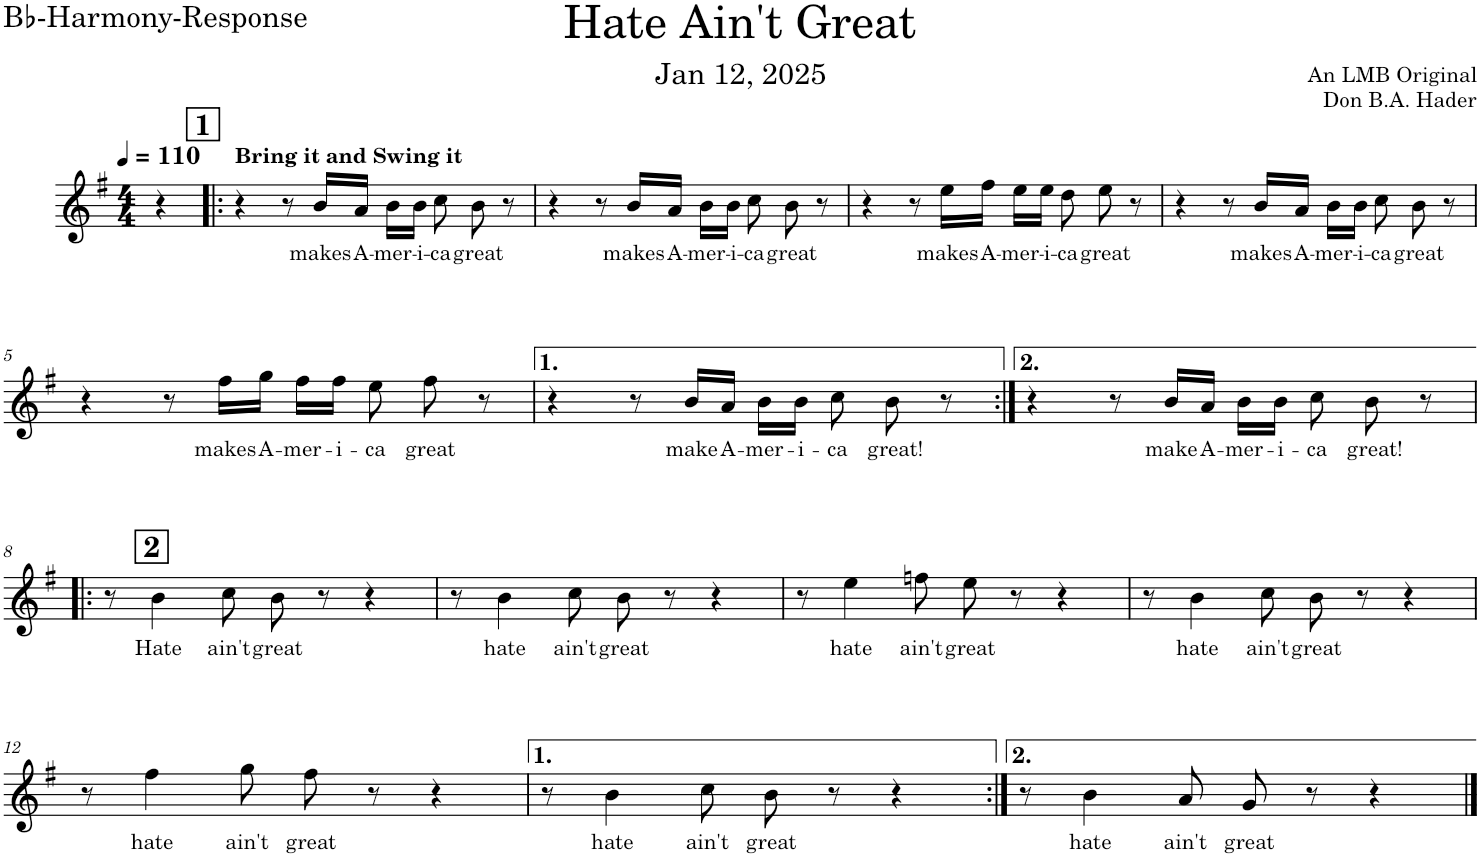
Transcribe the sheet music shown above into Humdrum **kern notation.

**kern	**text
*part1	*part1
*staff1	*staff1
*I"Bb-2 - Response	*
*I'Bb-2 (R)	*
*clefG2	*
*Trd1c2	*
*k[f#]	*
*M4/4	*
=	=
4r	.
=1!|:	=1!|:
4r	.
8r	.
!	!LO:LY:b
16b/LL	makes
!	!LO:LY:b
16a/JJ	A-
!	!LO:LY:b
16b\LL	-mer-
!	!LO:LY:b
16b\JJ	-i-
!	!LO:LY:b
8cc\	-ca
!	!LO:LY:b
8b\	great
8r	.
=2	=2
4r	.
8r	.
!	!LO:LY:b
16b/LL	makes
!	!LO:LY:b
16a/JJ	A-
!	!LO:LY:b
16b\LL	-mer-
!	!LO:LY:b
16b\JJ	-i-
!	!LO:LY:b
8cc\	-ca
!	!LO:LY:b
8b\	great
8r	.
=3	=3
4r	.
8r	.
!	!LO:LY:b
16ee\LL	makes
!	!LO:LY:b
16ff#\JJ	A-
!	!LO:LY:b
16ee\LL	-mer-
!	!LO:LY:b
16ee\JJ	-i-
!	!LO:LY:b
8dd\	-ca
!	!LO:LY:b
8ee\	great
8r	.
=4	=4
4r	.
8r	.
!	!LO:LY:b
16b/LL	makes
!	!LO:LY:b
16a/JJ	A-
!	!LO:LY:b
16b\LL	-mer-
!	!LO:LY:b
16b\JJ	-i-
!	!LO:LY:b
8cc\	-ca
!	!LO:LY:b
8b\	great
8r	.
!!LO:LB:g=z
=5	=5
4r	.
8r	.
!	!LO:LY:b
16ff#\LL	makes
!	!LO:LY:b
16gg\JJ	A-
!	!LO:LY:b
16ff#\LL	-mer-
!	!LO:LY:b
16ff#\JJ	-i-
!	!LO:LY:b
8ee\	-ca
!	!LO:LY:b
8ff#\	great
8r	.
=6	=6
4r	.
8r	.
!	!LO:LY:b
16b/LL	make
!	!LO:LY:b
16a/JJ	A-
!	!LO:LY:b
16b\LL	-mer-
!	!LO:LY:b
16b\JJ	-i-
!	!LO:LY:b
8cc\	-ca
!	!LO:LY:b
8b\	great!
8r	.
=7:|!	=7:|!
4r	.
8r	.
!	!LO:LY:b
16b/LL	make
!	!LO:LY:b
16a/JJ	A-
!	!LO:LY:b
16b\LL	-mer-
!	!LO:LY:b
16b\JJ	-i-
!	!LO:LY:b
8cc\	-ca
!	!LO:LY:b
8b\	great!
8r	.
!!LO:LB:g=z
=8!|:	=8!|:
8r	.
!	!LO:LY:b
4b\	Hate
!	!LO:LY:b
8cc\	ain't
!	!LO:LY:b
8b\	great
8r	.
4r	.
=9	=9
8r	.
!	!LO:LY:b
4b\	hate
!	!LO:LY:b
8cc\	ain't
!	!LO:LY:b
8b\	great
8r	.
4r	.
=10	=10
8r	.
!	!LO:LY:b
4ee\	hate
!	!LO:LY:b
8ffn\	ain't
!	!LO:LY:b
8ee\	great
8r	.
4r	.
=11	=11
8r	.
!	!LO:LY:b
4b\	hate
!	!LO:LY:b
8cc\	ain't
!	!LO:LY:b
8b\	great
8r	.
4r	.
!!LO:LB:g=z
=12	=12
8r	.
!	!LO:LY:b
4ff#\	hate
!	!LO:LY:b
8gg\	ain't
!	!LO:LY:b
8ff#\	great
8r	.
4r	.
=13	=13
8r	.
!	!LO:LY:b
4b\	hate
!	!LO:LY:b
8cc\	ain't
!	!LO:LY:b
8b\	great
8r	.
4r	.
=14:|!	=14:|!
8r	.
!	!LO:LY:b
4b\	hate
!	!LO:LY:b
8a/	ain't
!	!LO:LY:b
8g/	great
8r	.
4r	.
==	==
*-	*-
